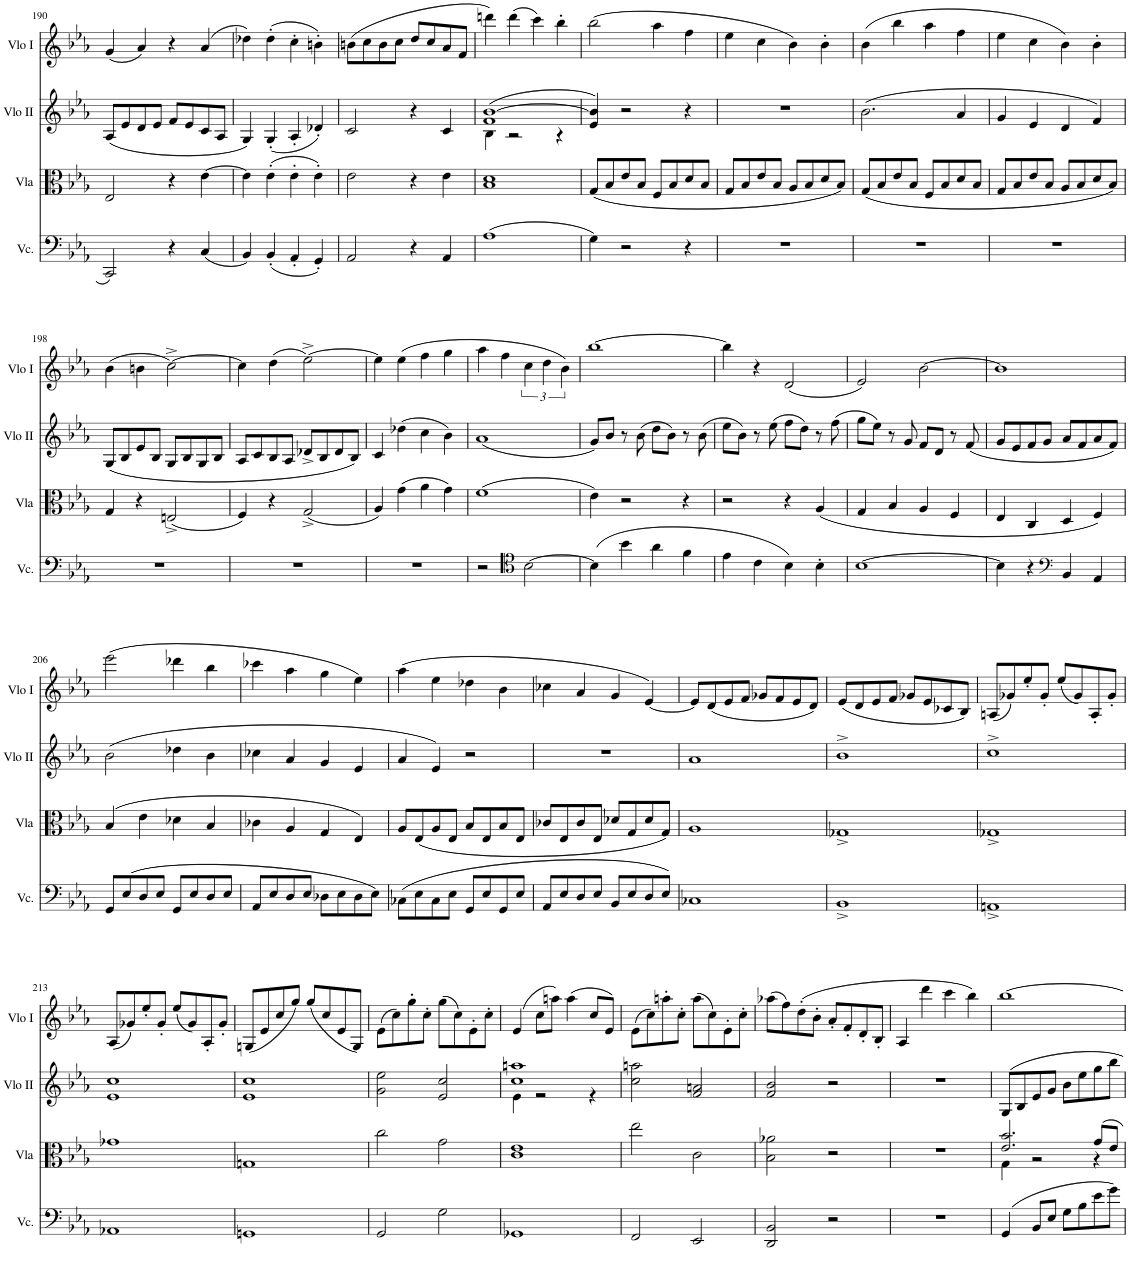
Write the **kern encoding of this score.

**kern	**kern	**kern	**kern
*part4	*part3	*part2	*part1
*staff4	*staff3	*staff2	*staff1
*I"Violoncello	*I"Viola	*I"Violino II	*I"Violino I
*I'Vc.	*I'Vla	*I'Vlo II	*I'Vlo I
!!LO:PB:g=z
*clefF4	*clefC3	*clefG2	*clefG2
*k[b-e-a-]	*k[b-e-a-]	*k[b-e-a-]	*k[b-e-a-]
*M4/4	*M4/4	*M4/4	*M4/4
*met(c)	*met(c)	*met(c)	*met(c)
=190	=190	=190	=190
2CC/	2E-/	(8A-/L	(4g/
.	.	8e-/	.
.	.	8d/	4a-/)
.	.	8e-/J	.
4r	4r	8f/L	4r
.	.	8e-/	.
(4C/	[4e-\	8c/	(4a-/
.	.	8A-/J	.
=191	=191	=191	=191
4BB-/)	4e-\]	4G/)	4dd-X\)
(4BB-'/	(4e-'\	(4G'/	(4dd-'\
4AA-'/	4e-'\	4A-'/	4cc'\
4GG'/)	4e-'\)	4d-X'/)	4bn'\)
=192	=192	=192	=192
2AA-/	2e-\	2c/	(8bn\L
.	.	.	8cc\
.	.	.	8b\
.	.	.	8cc\J
4r	4r	4r	8dd/L
.	.	.	8cc/
4AA-/	4e-\	4c/	8a-/
.	.	.	8f/J
=193	=193	=193	=193
*	*	*^	*
(1A-	1B- 1d	(1f [1b-	4B-\	4dddn\)
.	.	.	2r	(4ddd\
.	.	.	.	4ccc\)
.	.	.	4r	4bb-'\
*	*	*v	*v	*
=194	=194	=194	=194
4G\)	(8G/L	4e-/ 4b-/])	(2bb-\
.	8B-/	.	.
2r	8e-/	2r	.
.	8B-/J	.	.
.	8F/L	.	4aa-\
.	8B-/	.	.
4r	8d/	4r	4ff\
.	8B-/J	.	.
=195	=195	=195	=195
1r	8G/L	1r	4ee-\
.	8B-/	.	.
.	8e-/	.	4cc\
.	8B-/J	.	.
.	8A-/L	.	4b-\)
.	8B-/	.	.
.	8d/	.	4b-'\
.	8B-/J)	.	.
=196	=196	=196	=196
1r	(8G/L	(2.b-\	(4b-\
.	8B-/	.	.
.	8e-/	.	4bb-\
.	8B-/J	.	.
.	8F/L	.	4aa-\
.	8B-/	.	.
.	8d/	4a-/	4ff\
.	8B-/J	.	.
=197	=197	=197	=197
1r	8G/L	4g/	4ee-\
.	8B-/	.	.
.	8e-/	4e-/	4cc\
.	8B-/J	.	.
.	8A-/L	4d/	4b-\)
.	8B-/	.	.
.	8d/	4f/)	4b-'\
.	8B-/J)	.	.
!!LO:LB:g=z
=198	=198	=198	=198
1r	4G/	(8G/L	(4b-\
.	.	8B-/	.
.	4r	8e-/	4bn\
.	.	8B-/J	.
.	(2En^/	8G/L	[2cc^\)
.	.	8B-/	.
.	.	8G/	.
.	.	8B-/J	.
=199	=199	=199	=199
1r	4F/)	8A-/L	4cc\]
.	.	8c/	.
.	4r	8B-/	(4dd\
.	.	8A-/J	.
.	(2G^/	8d-X^/L	[2ee-^\)
.	.	8B-/	.
.	.	8d-/	.
.	.	8B-/J)	.
=200	=200	=200	=200
1r	4A-/)	4c/	4ee-\]
.	(4g\	(4dd-X\	(4ee-\
.	4a-\	4cc\	4ff\
.	4g\)	4b-\)	4gg\
=201	=201	=201	=201
2r	(1f	(1a-	4aa-\
.	.	.	4ff\
*clefC4	*	*	*
[2B-\	.	.	6cc\
.	.	.	6dd\
.	.	.	6b-\)
=202	=202	=202	=202
(4B-\]	4e-\)	8g/L)	[1bb-
.	.	8b-/J	.
4b-\	2r	8r	.
.	.	(8b-\	.
4a-\	.	8dd\L	.
.	.	8b-\J)	.
4f\	4r	8r	.
.	.	(8b-\	.
=203	=203	=203	=203
4e-\	2r	8ee-\L	4bb-\]
.	.	8b-\J)	.
4c\	.	8r	4r
.	.	(8ee-\	.
4B-\)	4r	8ff\L	(2d/
.	.	8dd\J)	.
4B-'\	(4A-/	8r	.
.	.	(8ff\	.
=204	=204	=204	=204
[1B-	4G/	8gg\L	2e-/)
.	.	8ee-\J)	.
.	4B-/	8r	.
.	.	8g/	.
.	4A-/	8f/L	[2b-\
.	.	8d/J	.
.	4F/	8r	.
.	.	(8f/	.
=205	=205	=205	=205
4B-\]	4E-/	8g/L	1b-]
.	.	8e-/	.
4r	4C/	8f/	.
.	.	8g/J	.
*clefF4	*	*	*
4BB-/	4D/	8a-/L	.
.	.	8f/	.
4AA-/	4F/)	8a-/	.
.	.	8f/J)	.
!!LO:LB:g=z
=206	=206	=206	=206
8GG/L	(4B-/	(2b-\	(2eee-\
(8E-/	.	.	.
8D/	4e-\	.	.
8E-/J	.	.	.
8GG/L	4d-X\	4dd-X\	4ddd-X\
8E-/	.	.	.
8D/	4B-/	4b-\	4bb-\
8E-/J	.	.	.
=207	=207	=207	=207
8AA-/L	4c-X\	4cc-X\	4ccc-X\
8E-/	.	.	.
8D/	4A-/	4a-/	4aa-\
8E-/J	.	.	.
8D-X\L	4G/	4g/	4gg\
8E-\	.	.	.
8D-\	4E-/)	4e-/	4ee-\)
8E-\J)	.	.	.
=208	=208	=208	=208
(8C-X\L	8A-/L	4a-/	(4aa-\
8E-\	(8E-/	.	.
8C-\	8A-/	4e-/)	4ee-\
8E-\J	8E-/J	.	.
8GG/L	8B-/L	2r	4dd-X\
8E-/	8E-/	.	.
8GG/	8B-/	.	4b-\
8E-/J	8E-/J	.	.
=209	=209	=209	=209
8AA-/L	8c-X/L	1r	4cc-X\
8E-/	8E-/	.	.
8D/	8c-/	.	4a-/
8E-/J	8E-/J	.	.
8BB-/L	8d-X/L	.	4g/
8E-/	8G/	.	.
8D/	8d-/	.	[4e-/)
8E-/J)	8G/J)	.	.
=210	=210	=210	=210
1C-X	1A-	1a-	8e-/L]
.	.	.	(8d/
.	.	.	8e-/
.	.	.	8f/J
.	.	.	8g-X/L
.	.	.	8f/
.	.	.	8e-/
.	.	.	8d/J)
=211	=211	=211	=211
1BB-^	1G-X^	1b-^	(8e-/L
.	.	.	8d/
.	.	.	8e-/
.	.	.	8f/J
.	.	.	8g-X/L
.	.	.	8e-/
.	.	.	8c-X/
.	.	.	8B-/J)
=212	=212	=212	=212
1AAn^	1G-X^	1cc^	(8An/L
.	.	.	8g-X/)
.	.	.	8ee-'/
.	.	.	8g-'/J
.	.	.	(8ee-/L
.	.	.	8g-/)
.	.	.	8A'/
.	.	.	8g-'/J
!!LO:LB:g=z
=213	=213	=213	=213
1AA-X	1g-X	1e- 1cc	(8A-/L
.	.	.	8g-X/)
.	.	.	8ee-'/
.	.	.	8g-'/J
.	.	.	(8ee-/L
.	.	.	8g-/)
.	.	.	8A-'/
.	.	.	8g-'/J
=214	=214	=214	=214
1GGn	1Gn	1e- 1cc	(8Gn/L
.	.	.	8e-/
.	.	.	8cc/
.	.	.	8gg/J)
.	.	.	(8gg/L
.	.	.	8cc/
.	.	.	8e-/
.	.	.	8G/J)
=215	=215	=215	=215
2GG/	2cc\	2g\ 2ee-\	(8e-\L
.	.	.	8cc\)
.	.	.	8gg'\
.	.	.	8cc'\J
2G\	2g\	2e-/ 2cc/	(8gg\L
.	.	.	8cc\)
.	.	.	8e-'\
.	.	.	8cc'\J
=216	=216	=216	=216
*	*	*^	*
1GG-X	1c 1e-	1cc 1aan	4e-\	(4e-/
.	.	.	2r	8cc\L
.	.	.	.	8aan\J)
.	.	.	.	(4aa\
.	.	.	4r	8cc/L
.	.	.	.	8e-/J)
*	*	*v	*v	*
=217	=217	=217	=217
2FF/	2ee-\	2cc\ 2aan\	(8e-\L
.	.	.	8cc\)
.	.	.	8aan'\
.	.	.	8cc'\J
2EE-/	2c\	2f/ 2an/	(8aa\L
.	.	.	8cc\)
.	.	.	8e-'\
.	.	.	8cc'\J
=218	=218	=218	=218
2DD/ 2BB-/	2B-\ 2a-X\	2f/ 2b-/	(8aa-X\L
.	.	.	8ff\)
.	.	.	(8dd'\
.	.	.	8b-'\J
2r	2r	2r	8a-'/L
.	.	.	8f'/
.	.	.	8d'/
.	.	.	8B-'/J
=219	=219	=219	=219
1r	1r	1r	4A-/
.	.	.	4ddd\
.	.	.	4ccc\
.	.	.	4bb-\)
=220	=220	=220	=220
*	*^	*	*
(4GG/	2.e-/ 2.b-/	4G\	8G/L	[1bb-
.	.	.	8B-/	.
8BB-/L	.	2r	8e-/	.
8E-/J	.	.	8g/J	.
8G\L	.	.	8b-\L	.
8B-\	.	.	8ee-\	.
8e-\	8g/L	4r	8gg\	.
8g\J)	8e-/J	.	8bb-\J	.
*	*v	*v	*	*
=	=	=	=
*-	*-	*-	*-
